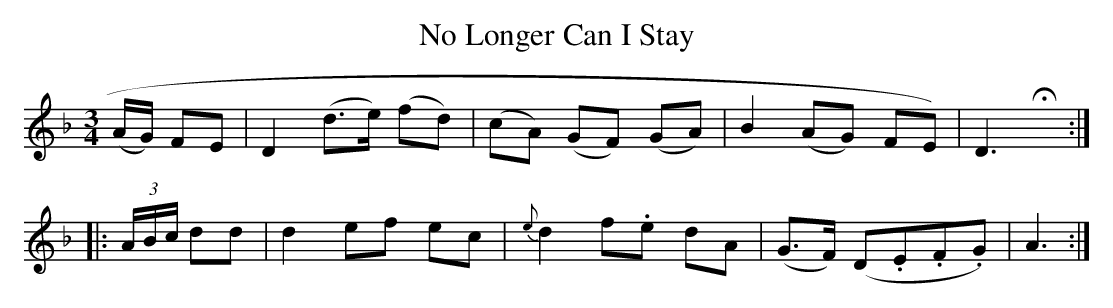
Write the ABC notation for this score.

X:1
T: No Longer Can I Stay
M:3/4
L:1/8
K:Aphr
(A/G/) FE | D2 (d>e) (fd) | (cA) (GF) (GA) | B2 (AG) FE) | D3 Hx :|
|: (3A/B/c/ dd | d2 ef ec | {e}d2 f.e dA | (G>F) (D.E.F.G) | A3 :|
